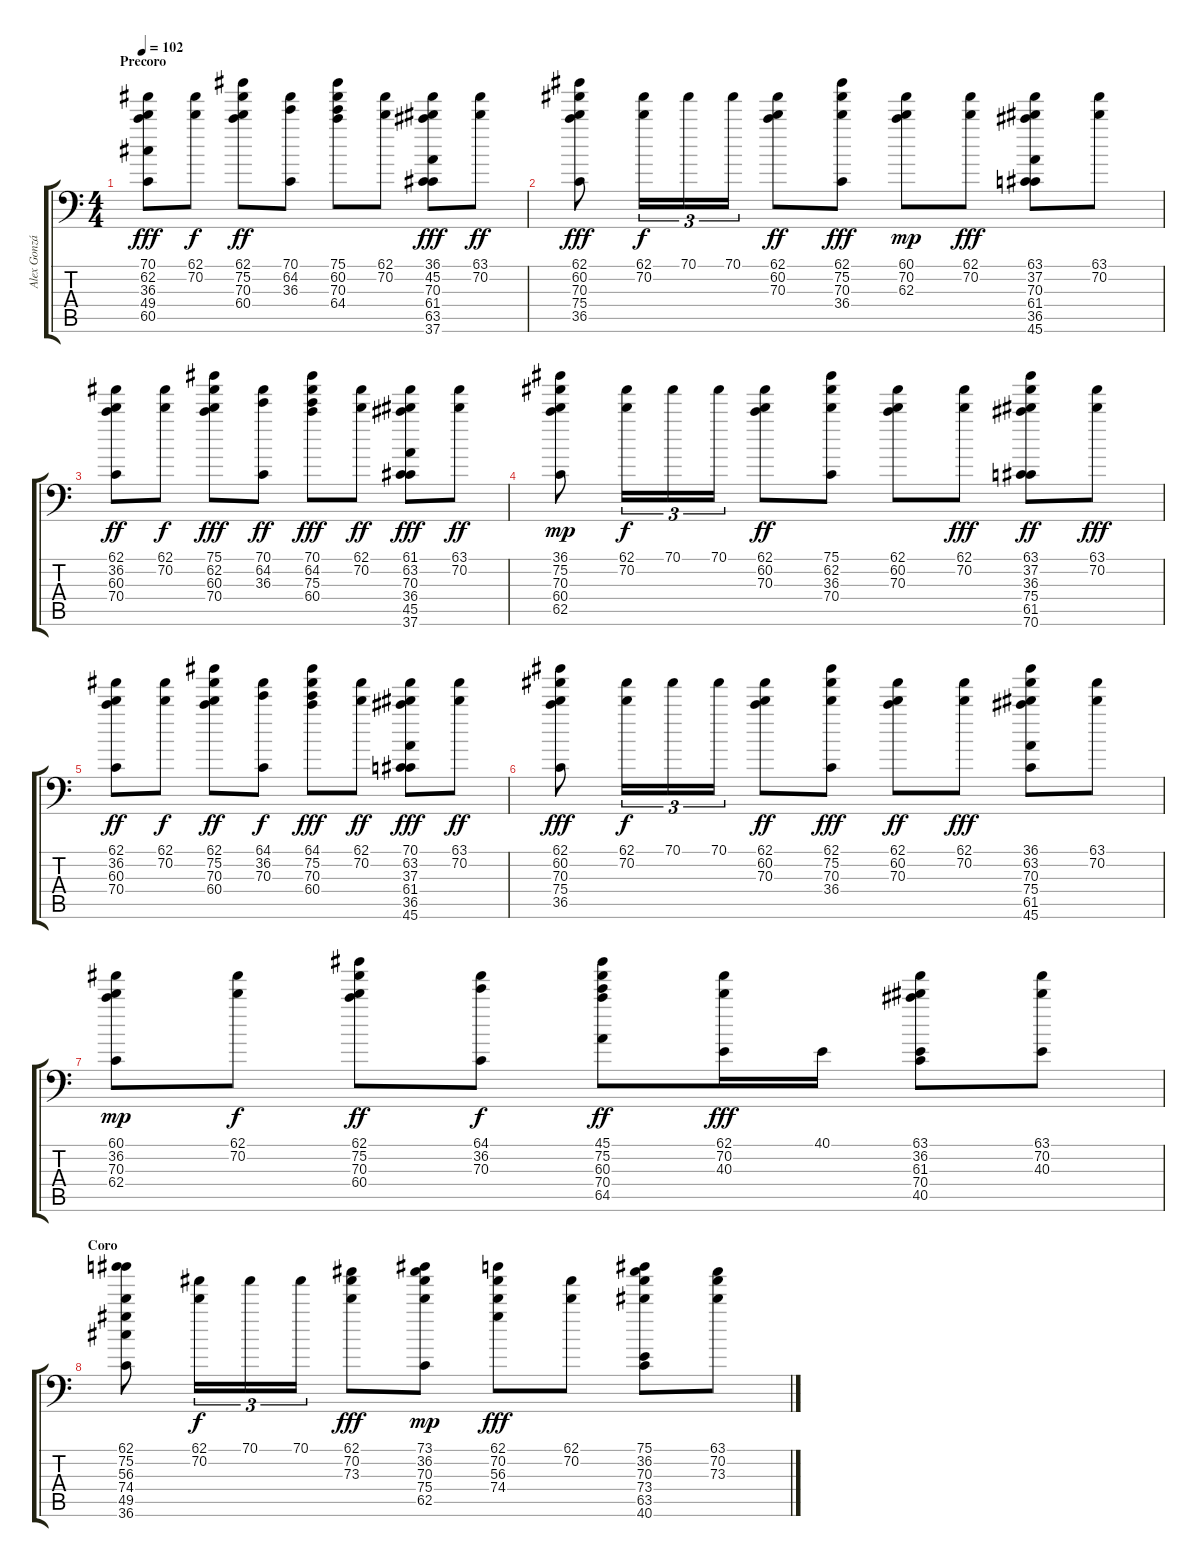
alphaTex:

\track ("Alex González" "Alex Gonzá") {instrument acousticgrandpiano}
\staff {score tabs}
\tuning (C-1 C-1 C-1 C-1 C-1 C-1) {hide}
\ts (4 4)
\section ("" "Precoro")
\tempo 102
\clef f4
\ks c
(70.1 62.2 36.3 49.4 60.5).8{dy fff} (62.1 70.2).8{dy f} (62.1 75.2 70.3 60.4).8{dy ff} (70.1 64.2 36.3).8 (75.1 60.2 70.3 64.4).8 (62.1 70.2).8 (36.1 45.2 70.3 61.4 63.5 37.6).8{dy fff} (63.1 70.2).8{dy ff} |
(62.1 60.2 70.3 75.4 36.5).8{dy fff} (62.1 70.2).16{tu (3 2) dy f} 70.1.16{tu (3 2)} 70.1.16{tu (3 2)} (62.1 60.2 70.3).8{dy ff} (62.1 75.2 70.3 36.4).8{dy fff} (60.1 70.2 62.3).8{dy mp} (62.1 70.2).8{dy fff} (63.1 37.2 70.3 61.4 36.5 45.6).8 (63.1 70.2).8 |
(62.1 36.2 60.3 70.4).8{dy ff} (62.1 70.2).8{dy f} (75.1 62.2 60.3 70.4).8{dy fff} (70.1 64.2 36.3).8{dy ff} (70.1 64.2 75.3 60.4).8{dy fff} (62.1 70.2).8{dy ff} (61.1 63.2 70.3 36.4 45.5 37.6).8{dy fff} (63.1 70.2).8{dy ff} |
(36.1 75.2 70.3 60.4 62.5).8{dy mp} (62.1 70.2).16{tu (3 2) dy f} 70.1.16{tu (3 2)} 70.1.16{tu (3 2)} (62.1 60.2 70.3).8{dy ff} (75.1 62.2 36.3 70.4).8 (62.1 60.2 70.3).8 (62.1 70.2).8{dy fff} (63.1 37.2 36.3 75.4 61.5 70.6).8{dy ff} (63.1 70.2).8{dy fff} |
(62.1 36.2 60.3 70.4).8{dy ff} (62.1 70.2).8{dy f} (62.1 75.2 70.3 60.4).8{dy ff} (64.1 36.2 70.3).8{dy f} (64.1 75.2 70.3 60.4).8{dy fff} (62.1 70.2).8{dy ff} (70.1 63.2 37.3 61.4 36.5 45.6).8{dy fff} (63.1 70.2).8{dy ff} |
(62.1 60.2 70.3 75.4 36.5).8{dy fff} (62.1 70.2).16{tu (3 2) dy f} 70.1.16{tu (3 2)} 70.1.16{tu (3 2)} (62.1 60.2 70.3).8{dy ff} (62.1 75.2 70.3 36.4).8{dy fff} (62.1 60.2 70.3).8{dy ff} (62.1 70.2).8{dy fff} (36.1 63.2 70.3 75.4 61.5 45.6).8 (63.1 70.2).8 |
(60.1 36.2 70.3 62.4).8{dy mp} (62.1 70.2).8{dy f} (62.1 75.2 70.3 60.4).8{dy ff} (64.1 36.2 70.3).8{dy f} (45.1 75.2 60.3 70.4 64.5).8{dy ff} (62.1 70.2 40.3).16{dy fff} 40.1.16 (63.1 36.2 61.3 70.4 40.5).8 (63.1 70.2 40.3).8 |
\section ("" "Coro")
(62.1 75.2 56.3 74.4 49.5 36.6).8 (62.1 70.2).16{tu (3 2) dy f} 70.1.16{tu (3 2)} 70.1.16{tu (3 2)} (62.1 70.2 73.3).8{dy fff} (73.1 36.2 70.3 75.4 62.5).8{dy mp} (62.1 70.2 56.3 74.4).8{dy fff} (62.1 70.2).8 (75.1 36.2 70.3 73.4 63.5 40.6).8 (63.1 70.2 73.3).8
